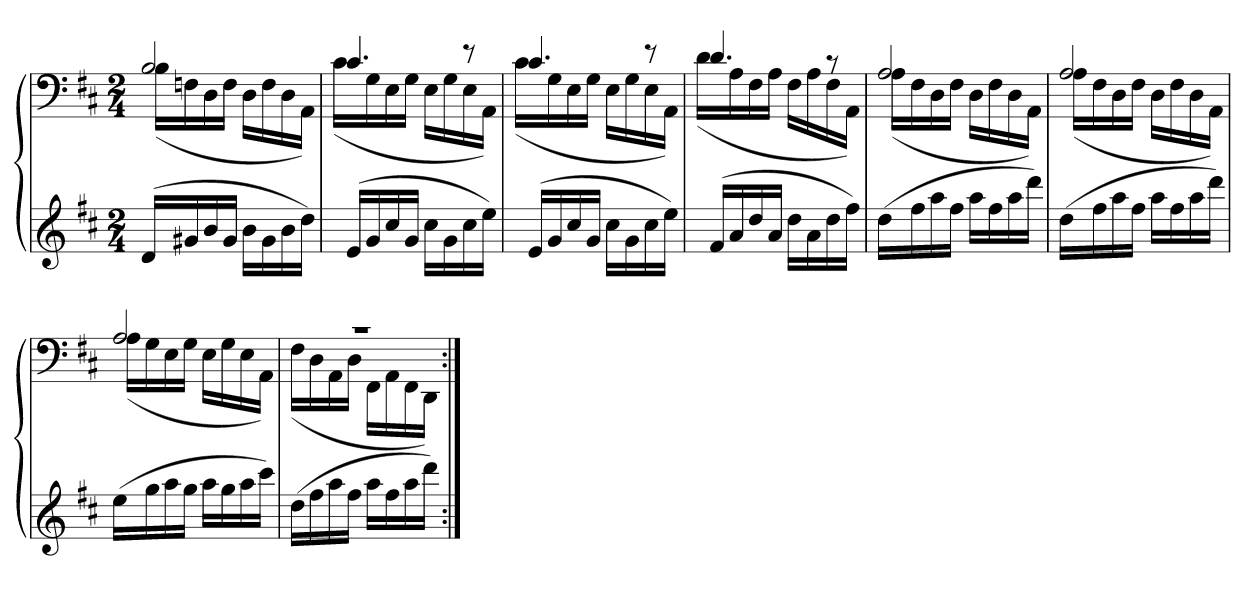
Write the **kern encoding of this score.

**kern	**kern
*part1	*part1
*staff2	*staff1
*clefG2	*clefF4
*k[f#c#]	*k[f#c#]
*D:	*D:
*M2/4	*M2/4
=	=
*	*^
(16dLL	2B	(16BLL
16g#X	.	16Fn
16b	.	16D
16g#JJ	.	16FJJ
16bLL	.	16DLL
16g#	.	16F
16b	.	16D
16ddJJ)	.	16AAJJ)
=	=	=
(16eLL	4.c#	(16c#LL
16g	.	16G
16cc#	.	16E
16gJJ	.	16GJJ
16cc#LL	.	16ELL
16g	.	16G
16cc#	8r	16E
16eeJJ)	.	16AAJJ)
=	=	=
(16eLL	4.c#	(16c#LL
16g	.	16G
16cc#	.	16E
16gJJ	.	16GJJ
16cc#LL	.	16ELL
16g	.	16G
16cc#	8r	16E
16eeJJ)	.	16AAJJ)
=	=	=
(16f#LL	4.d	(16dLL
16a	.	16A
16dd	.	16F#
16aJJ	.	16AJJ
16ddLL	.	16F#LL
16a	.	16A
16dd	8r	16F#
16ff#JJ)	.	16AAJJ)
=	=	=
(16ddLL	2A	(16ALL
16ff#	.	16F#
16aa	.	16D
16ff#JJ	.	16F#JJ
16aaLL	.	16DLL
16ff#	.	16F#
16aa	.	16D
16dddJJ)	.	16AAJJ)
=	=	=
(16ddLL	2A	(16ALL
16ff#	.	16F#
16aa	.	16D
16ff#JJ	.	16F#JJ
16aaLL	.	16DLL
16ff#	.	16F#
16aa	.	16D
16dddJJ)	.	16AAJJ)
=	=	=
(16eeLL	2A	(16ALL
16gg	.	16G
16aa	.	16E
16ggJJ	.	16GJJ
16aaLL	.	16ELL
16gg	.	16G
16aa	.	16E
16ccc#JJ)	.	16AAJJ)
=	=	=
(16ddLL	2r	(16F#LL
16ff#	.	16D
16aa	.	16AA
16ff#JJ	.	16DJJ
16aaLL	.	16FF#LL
16ff#	.	16AA
16aa	.	16FF#
16dddJJ)	.	16DDJJ)
*	*v	*v
=:|!	=:|!
*-	*-
